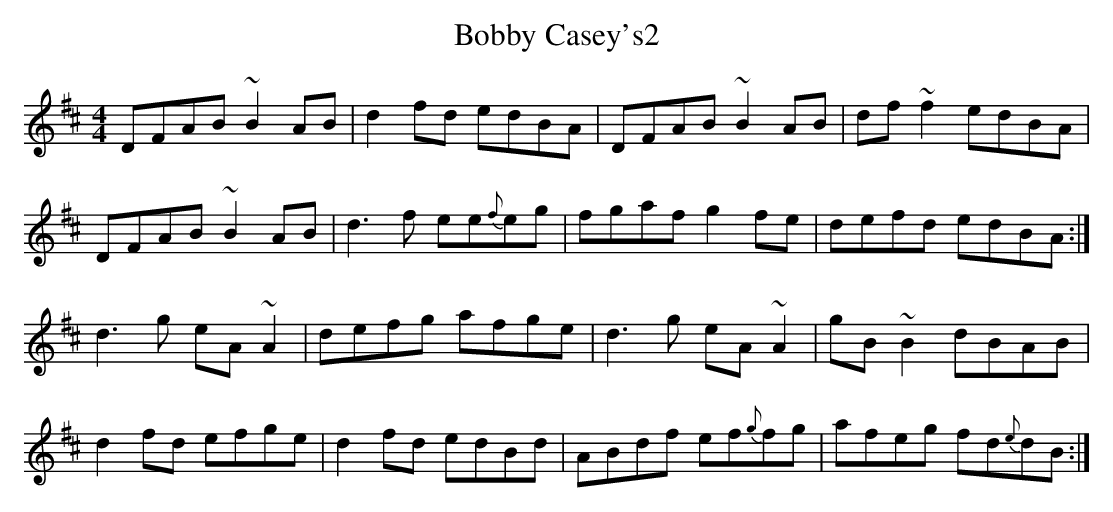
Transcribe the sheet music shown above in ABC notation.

X:1
T:Bobby Casey's2
M:4/4
L:1/8
K:D
DFAB ~B2  AB | d2 fd edBA | DFAB ~B2 AB |  df ~f2 edBA |
DFAB ~B2 AB | d3 f ee{f}eg | fgaf g2 fe | defd edBA :|
d3 g eA ~A2 | defg afge | d3 g eA ~A2 | gB ~B2 dBAB |
d2 fd efge | d2 fd edBd | ABdf ef{g}fg | afeg fd{e}dB :|
